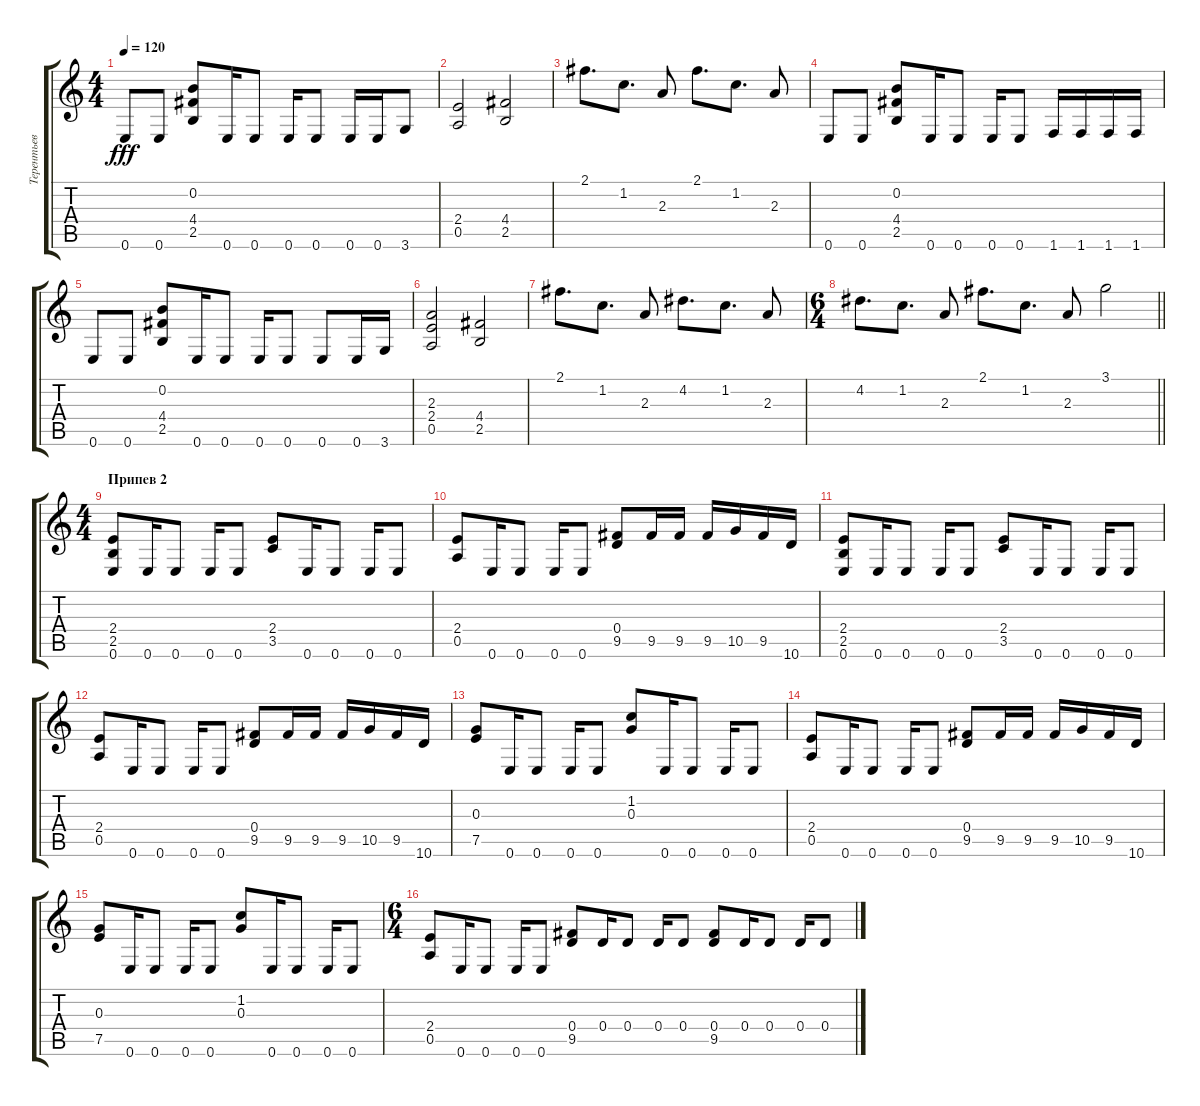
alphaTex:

\track ("Терентьев" "Терентьев") {instrument distortionguitar}
\staff {score tabs}
\tuning (E4 B3 G3 D3 A2 E2) {hide}
\ts (4 4)
\tempo 120
\clef g2
\ks c
0.6.8{dy fff} 0.6.8 (0.2 4.4 2.5).8 0.6.16 0.6.8 0.6.16 0.6.8 0.6.16 0.6.16 3.6.8 |
(2.4 0.5).2 (4.4 2.5).2 |
2.1.8{d} 1.2.8{d} 2.3.8 2.1.8{d} 1.2.8{d} 2.3.8 |
0.6.8 0.6.8 (0.2 4.4 2.5).8 0.6.16 0.6.8 0.6.16 0.6.8 1.6.16 1.6.16 1.6.16 1.6.16 |
0.6.8 0.6.8 (0.2 4.4 2.5).8 0.6.16 0.6.8 0.6.16 0.6.8 0.6.8 0.6.16 3.6.16 |
(2.3 2.4 0.5).2 (4.4 2.5).2 |
2.1.8{d} 1.2.8{d} 2.3.8 4.2.8{d} 1.2.8{d} 2.3.8 |
\ts (6 4)
\barLineRight lightlight
4.2.8{d} 1.2.8{d} 2.3.8 2.1.8{d} 1.2.8{d} 2.3.8 3.1.2 |
\ts (4 4)
\section ("" "Припев 2")
(2.4 2.5 0.6).8 0.6.16 0.6.8 0.6.16 0.6.8 (2.4 3.5).8 0.6.16 0.6.8 0.6.16 0.6.8 |
(2.4 0.5).8 0.6.16 0.6.8 0.6.16 0.6.8 (0.4 9.5).8 9.5.16 9.5.16 9.5.16 10.5.16 9.5.16 10.6.16 |
(2.4 2.5 0.6).8 0.6.16 0.6.8 0.6.16 0.6.8 (2.4 3.5).8 0.6.16 0.6.8 0.6.16 0.6.8 |
(2.4 0.5).8 0.6.16 0.6.8 0.6.16 0.6.8 (0.4 9.5).8 9.5.16 9.5.16 9.5.16 10.5.16 9.5.16 10.6.16 |
(0.3 7.5).8 0.6.16 0.6.8 0.6.16 0.6.8 (1.2 0.3).8 0.6.16 0.6.8 0.6.16 0.6.8 |
(2.4 0.5).8 0.6.16 0.6.8 0.6.16 0.6.8 (0.4 9.5).8 9.5.16 9.5.16 9.5.16 10.5.16 9.5.16 10.6.16 |
(0.3 7.5).8 0.6.16 0.6.8 0.6.16 0.6.8 (1.2 0.3).8 0.6.16 0.6.8 0.6.16 0.6.8 |
\ts (6 4)
(2.4 0.5).8 0.6.16 0.6.8 0.6.16 0.6.8 (0.4 9.5).8 0.4.16 0.4.8 0.4.16 0.4.8 (0.4 9.5).8 0.4.16 0.4.8 0.4.16 0.4.8
